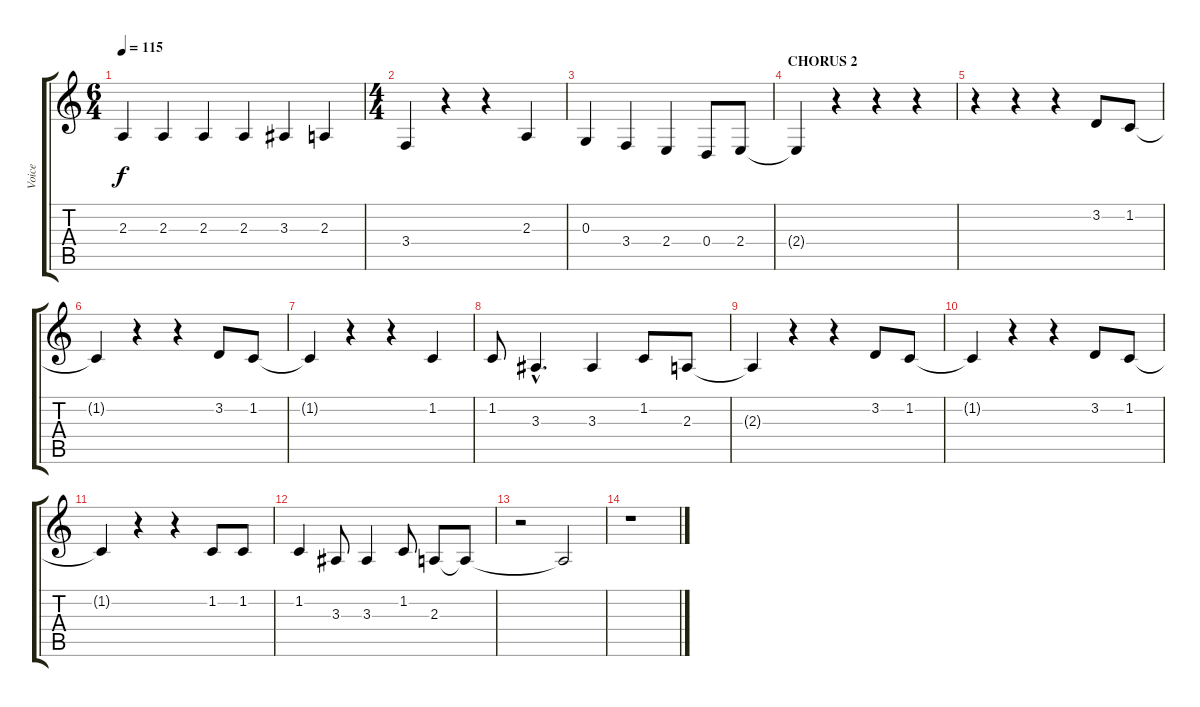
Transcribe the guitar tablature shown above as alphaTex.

\track ("Voice" "Voice") {instrument tenorsax}
\staff {score tabs}
\tuning (E4 B3 G3 D3 A2 E2) {hide}
\ts (6 4)
\tempo 115
\clef g2
\ks c
2.3.4{dy f} 2.3.4 2.3.4 2.3.4 3.3.4 2.3.4 |
\ts (4 4)
3.4.4 r.4 r.4 2.3.4 |
0.3.4 3.4.4 2.4.4 0.4.8 2.4.8 |
\section ("" "CHORUS 2")
2.4{t}.4 r.4 r.4 r.4 |
r.4 r.4 r.4 3.2.8 1.2.8 |
1.2{t}.4 r.4 r.4 3.2.8 1.2.8 |
1.2{t}.4 r.4 r.4 1.2.4 |
1.2.8 3.3{hac}.4{d} 3.3.4 1.2.8 2.3.8 |
2.3{t}.4 r.4 r.4 3.2.8 1.2.8 |
1.2{t}.4 r.4 r.4 3.2.8 1.2.8 |
1.2{t}.4 r.4 r.4 1.2.8 1.2.8 |
1.2.4 3.3.8 3.3.4 1.2.8 2.3.8 2.3{t}.8 |
r.2 2.3{t}.2 |
r.1
